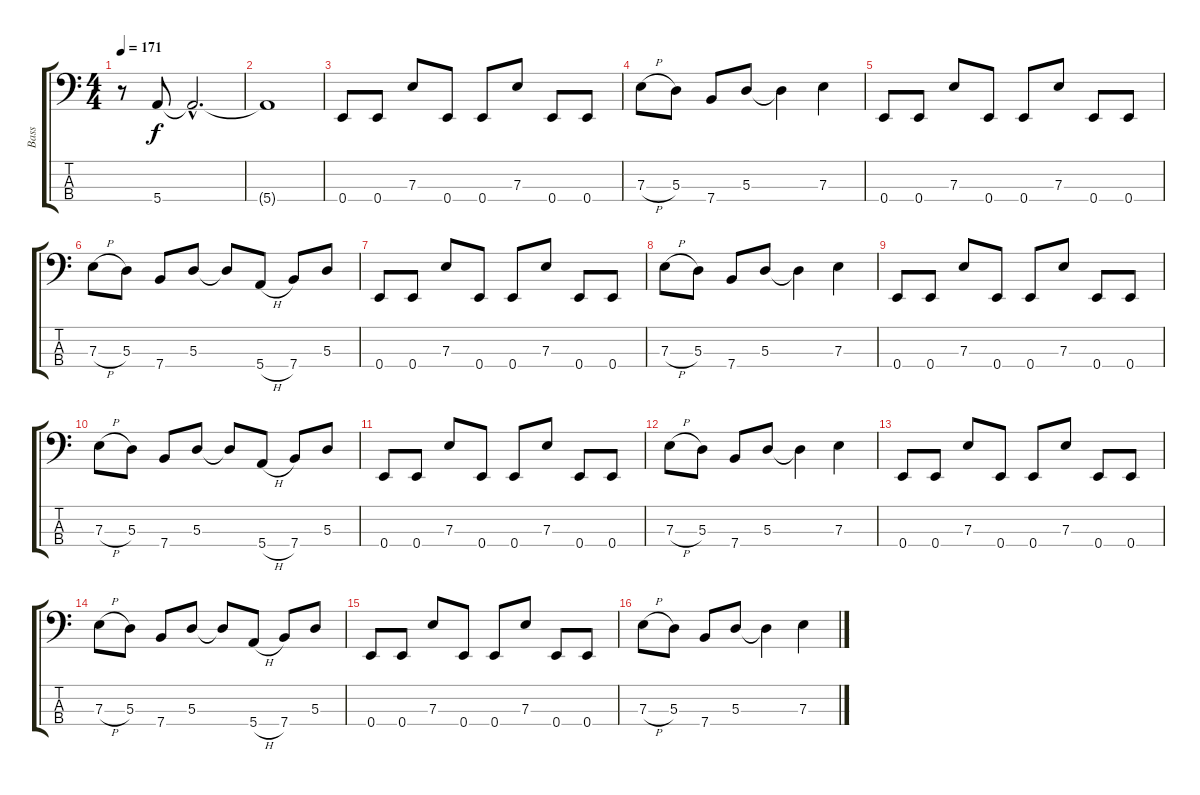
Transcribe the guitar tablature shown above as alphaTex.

\track ("Bass" "Bass") {instrument electricbasspick}
\staff {score tabs}
\tuning (G2 D2 A1 E1) {hide}
\ts (4 4)
\tempo 171
\clef f4
\ks c
r.8{dy f} 5.4.8 5.4{hac t}.2{d} |
5.4{t}.1 |
0.4.8 0.4.8 7.3.8 0.4.8 0.4.8 7.3.8 0.4.8 0.4.8 |
7.3{h}.8 5.3.8 7.4.8 5.3.8 5.3{t}.4 7.3.4 |
0.4.8 0.4.8 7.3.8 0.4.8 0.4.8 7.3.8 0.4.8 0.4.8 |
7.3{h}.8 5.3.8 7.4.8 5.3.8 5.3{t}.8 5.4{h}.8 7.4.8 5.3.8 |
0.4.8 0.4.8 7.3.8 0.4.8 0.4.8 7.3.8 0.4.8 0.4.8 |
7.3{h}.8 5.3.8 7.4.8 5.3.8 5.3{t}.4 7.3.4 |
0.4.8 0.4.8 7.3.8 0.4.8 0.4.8 7.3.8 0.4.8 0.4.8 |
7.3{h}.8 5.3.8 7.4.8 5.3.8 5.3{t}.8 5.4{h}.8 7.4.8 5.3.8 |
0.4.8 0.4.8 7.3.8 0.4.8 0.4.8 7.3.8 0.4.8 0.4.8 |
7.3{h}.8 5.3.8 7.4.8 5.3.8 5.3{t}.4 7.3.4 |
0.4.8 0.4.8 7.3.8 0.4.8 0.4.8 7.3.8 0.4.8 0.4.8 |
7.3{h}.8 5.3.8 7.4.8 5.3.8 5.3{t}.8 5.4{h}.8 7.4.8 5.3.8 |
0.4.8 0.4.8 7.3.8 0.4.8 0.4.8 7.3.8 0.4.8 0.4.8 |
7.3{h}.8 5.3.8 7.4.8 5.3.8 5.3{t}.4 7.3.4
